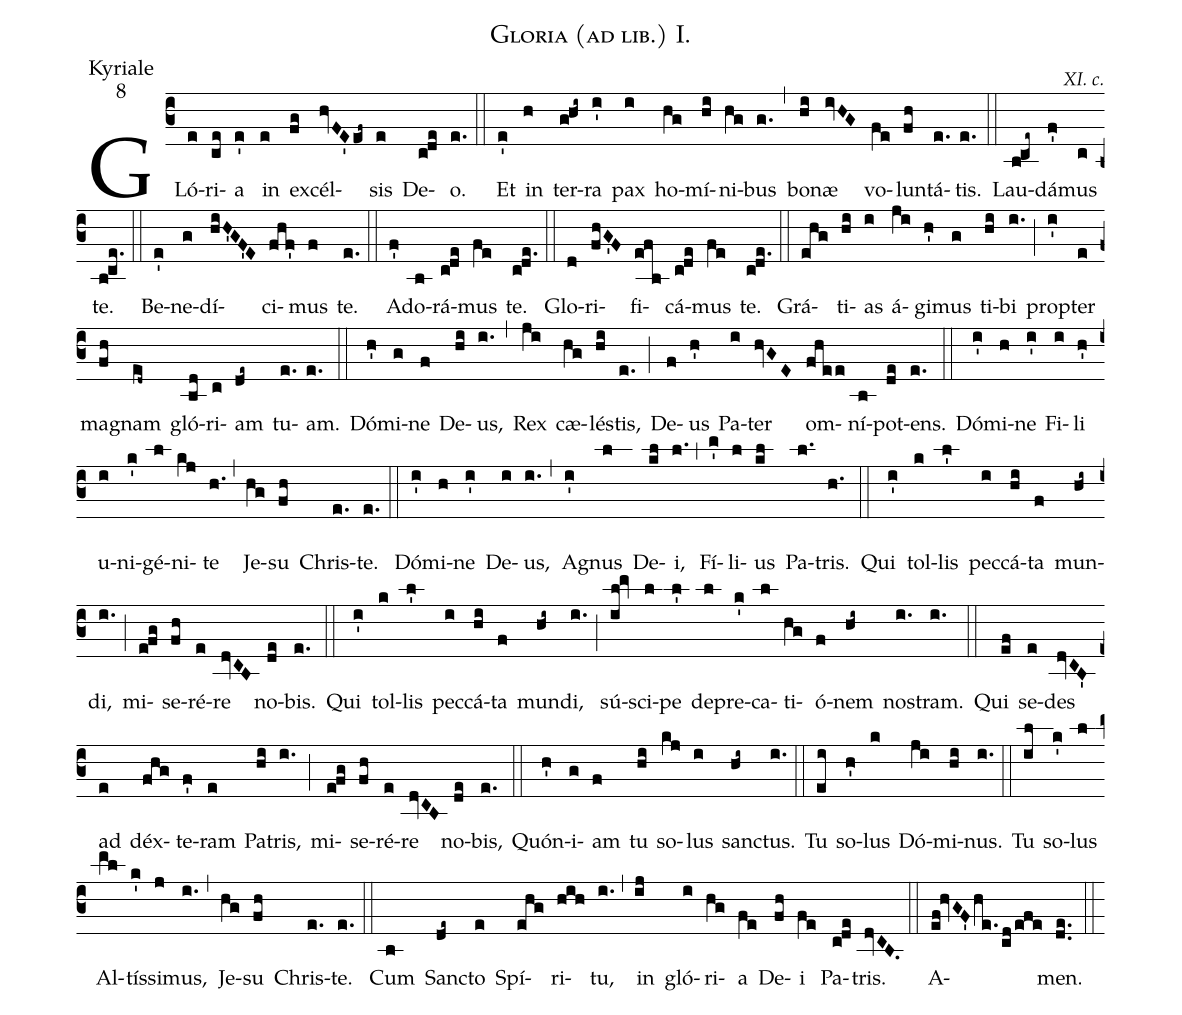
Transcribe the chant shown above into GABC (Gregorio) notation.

name:Gloria (ad lib.) I.;
office-part:Kyriale;
mode:8;
commentary:XI. c.;
%%
(c3) GLó(e)ri(ce)a(e') in(e) ex(fg)cél(hvFE'ef~)sis(e) De(c!de)o.(e.) (::)
Et(e') in(h) ter(g!hi~)ra(i') pax(i) ho(hg)mí(hi)ni(hg)bus(g.) (,) bo(hi)næ(ivHG) vo(fe)lun(fh)tá(e.)tis.(e.) (::)
Lau(b!ce~)dá(f')mus(c) te.(b!ce.) (::)
Be(e')ne(g)dí(hiH'GF'E)ci(fhf')mus(f) te.(e.) (::)
Ad(f')o(b)rá(c!de)mus(fe) te.(c!de.) (::)
Glo(d)ri(fhG'F)fi(efb)cá(c!de)mus(fe) te.(c!de.) (::)
Grá(ehg)ti(hi)as(i) á(ji)gi(h')mus(g) ti(hi)bi(i.) (;) prop(i')ter(e) ma(fh)gnam(ed~) gló(bd)ri(c)am(de~) tu(e.)am.(e.) (::)
Dó(h')mi(g)ne(f) De(hi)us,(i.) (,) Rex(ji) cæ(hg)lés(hi)tis,(e.) (;) De(f)us(h') Pa(i)ter(hvGE) om(fhee)ní(b)pot(de)ens.(e.) (::)
Dó(i')mi(h)ne(i') Fi(i)li(h') u(i)ni(k')gé(l)ni(kj)te(h.) (,) Je(hg)su(fh) Chris(e.)te.(e.) (::)
Dó(i')mi(h)ne(i') De(i)us,(i.) (,) A(i')gnus(l[oll:1{1]) De(kl)i,(l.) (,0) Fí(m')li(l)us(kl) Pa([oll:}]l.)tris.(h.) (::)
Qui(i') tol(k)lis(l') pec(i)cá(hi)ta(f) mun(hi~)di,(i.) (;) mi(e!fg)se(fh)ré(e)re(dvCB) no(de)bis.(e.) (::)
Qui(i') tol(k)lis(l') pec(i)cá(hi)ta(f) mun(hi~)di,(i.) (;) sú(il[oll:1{1]!mv)sci(l)pe(l') de(l[oll:}])pre(k')ca(l)ti(hg)ó(f)nem(hi~) nos(i.)tram.(i.) (::)
Qui(ef) se(e)des(dvCB') ad(e) déx(fhg)te(f')ram(e) Pa(hi)tris,(i.) (;) mi(e!fg)se(fh)ré(e)re(dvCB) no(de)bis,(e.) (::)
Quón(h')i(g)am(f) tu(hi) so(kj)lus(i) sanc(hi~)tus.(i.) (::)
Tu(ei) so(h')lus(k) Dó(ji)mi(hi)nus.(i.) (::)
Tu(il[oll:1{1]) so(k')lus(l) Al([oll:}]ml)tís(k')si(j)mus,(i.) (,) Je(hg)su(fh) Chris(e.)te.(e.) (::)
Cum(b) Sanc(de~)to(e) Spí(ehg)ri(hih)tu,(i.) (,) in(ij) gló(i)ri(hg)a(fe) De(fh)i(fe) Pa(c!de)tris.(dvCB.) (::)
A(ef!hvGF'/he./cd/efe)men.(de..) (::)
